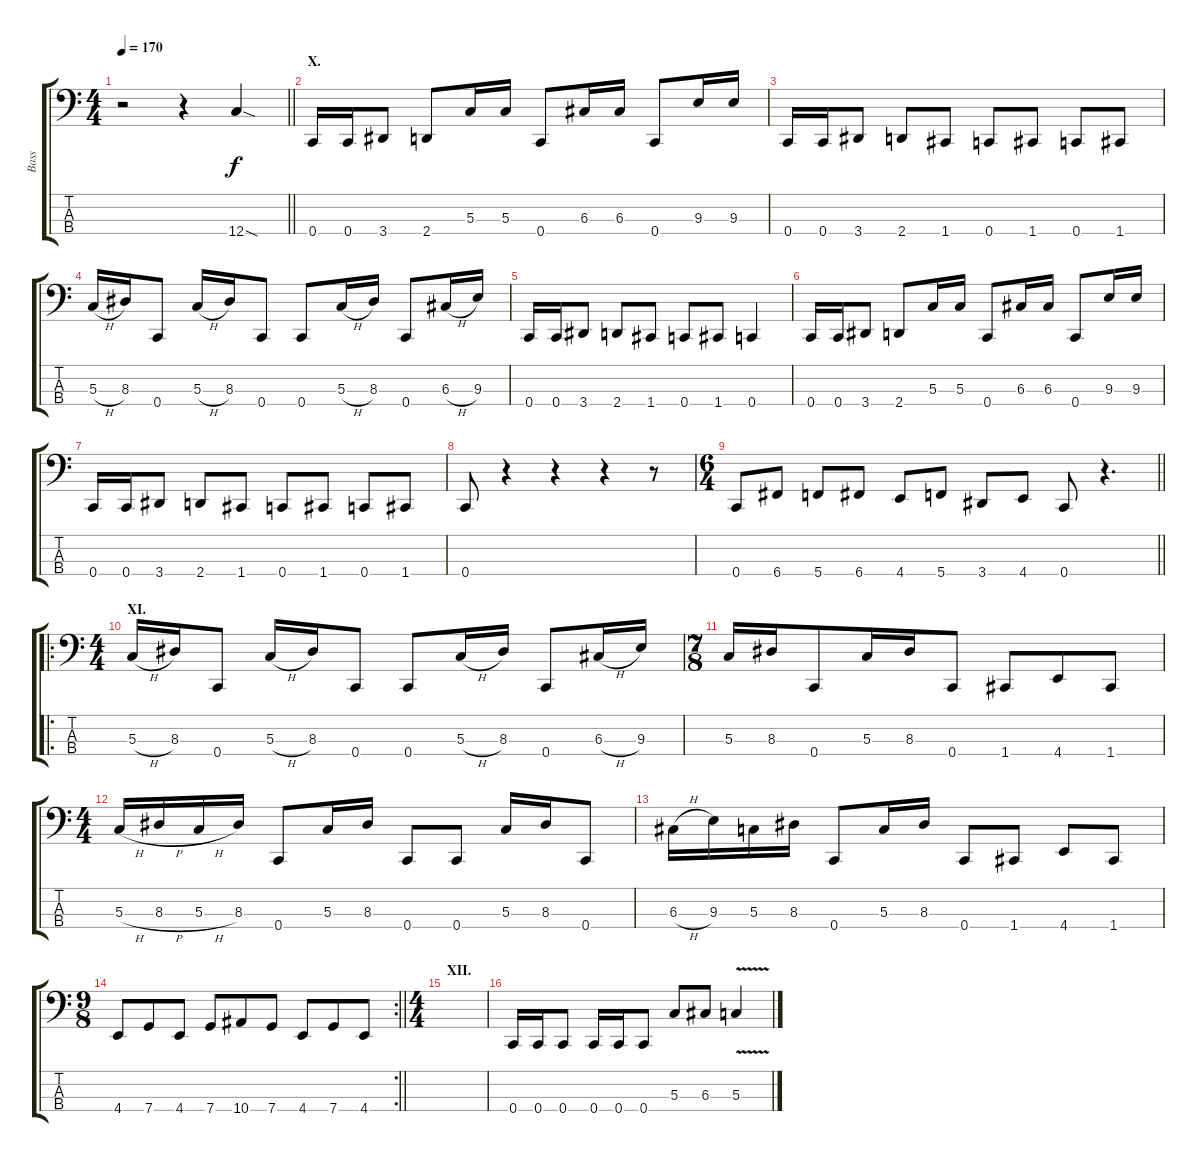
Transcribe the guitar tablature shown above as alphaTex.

\track ("Bass" "Bass") {instrument electricbassfinger}
\staff {score tabs}
\tuning (F2 C2 G1 C1) {hide}
\ts (4 4)
\tempo 170
\clef f4
\barLineRight lightlight
\ks c
r.2{dy f} r.4 12.4{sod}.4 |
\section ("" "X.")
0.4.16 0.4.16 3.4.8 2.4.8 5.3.16 5.3.16 0.4.8 6.3.16 6.3.16 0.4.8 9.3.16 9.3.16 |
0.4.16 0.4.16 3.4.8 2.4.8 1.4.8 0.4.8 1.4.8 0.4.8 1.4.8 |
5.3{h}.16 8.3.16 0.4.8 5.3{h}.16 8.3.16 0.4.8 0.4.8 5.3{h}.16 8.3.16 0.4.8 6.3{h}.16 9.3.16 |
0.4.16 0.4.16 3.4.8 2.4.8 1.4.8 0.4.8 1.4.8 0.4.4 |
0.4.16 0.4.16 3.4.8 2.4.8 5.3.16 5.3.16 0.4.8 6.3.16 6.3.16 0.4.8 9.3.16 9.3.16 |
0.4.16 0.4.16 3.4.8 2.4.8 1.4.8 0.4.8 1.4.8 0.4.8 1.4.8 |
0.4.8 r.4 r.4 r.4 r.8 |
\ts (6 4)
\barLineRight lightlight
0.4.8 6.4.8 5.4.8 6.4.8 4.4.8 5.4.8 3.4.8 4.4.8 0.4.8 r.4{d} |
\ro
\ts (4 4)
\section ("" "XI.")
5.3{h}.16 8.3.16 0.4.8 5.3{h}.16 8.3.16 0.4.8 0.4.8 5.3{h}.16 8.3.16 0.4.8 6.3{h}.16 9.3.16 |
\ts (7 8)
5.3.16 8.3.16 0.4.8 5.3.16 8.3.16 0.4.8 1.4.8 4.4.8 1.4.8 |
\ts (4 4)
5.3{h}.16 8.3{h}.16 5.3{h}.16 8.3.16 0.4.8 5.3.16 8.3.16 0.4.8 0.4.8 5.3.16 8.3.16 0.4.8 |
6.3{h}.16 9.3.16 5.3.16 8.3.16 0.4.8 5.3.16 8.3.16 0.4.8 1.4.8 4.4.8 1.4.8 |
\rc 2
\ts (9 8)
\barLineRight lightlight
4.4.8 7.4.8 4.4.8 7.4.8 10.4.8 7.4.8 4.4.8 7.4.8 4.4.8 |
\ts (4 4)
\section ("" "XII.")
|
0.4.16 0.4.16 0.4.8 0.4.16 0.4.16 0.4.8 5.3.8 6.3.8 5.3{v}.4
